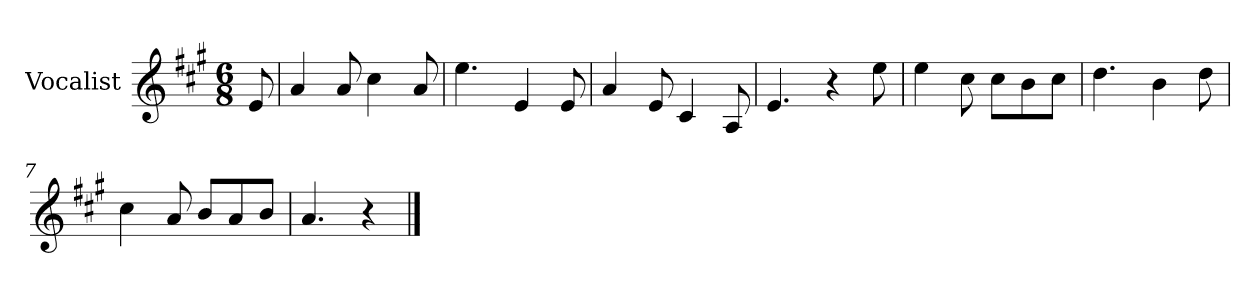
**kern
*part1
*staff1
*I"Vocalist
*k[f#c#g#]
*A:
*M6/8
=
8e
=1
4a
8a
4cc#
8a
=2
4.ee
4e
8e
=3
4a
8e
4c#
8A
=4
4.e
4r
8ee
=5
4ee
8cc#
8cc#L
8b
8cc#J
=6
4.dd
4b
8dd
=7
4cc#
8a
8bL
8a
8bJ
=8
4.a
4r
==
*-
